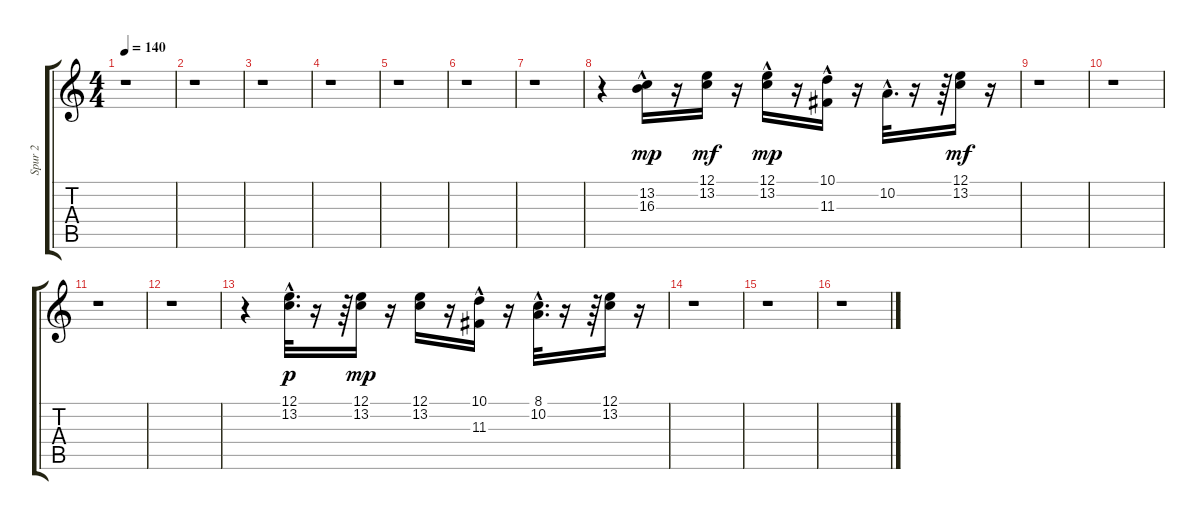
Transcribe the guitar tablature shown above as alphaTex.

\track ("Spur 2" "Spur 2") {instrument pizzicatostrings}
\staff {score tabs}
\tuning (E4 B3 G3 D3 A2 E2) {hide}
\ts (4 4)
\tempo 140
\clef g2
\ks c
r.1{dy mf} |
r.1 |
r.1 |
r.1 |
r.1 |
r.1 |
r.1 |
r.4 (13.2 16.3{hac}).16{dy mp} r.16 (12.1 13.2).16{dy mf} r.16 (12.1{hac} 13.2).16{dy mp} r.16 (10.1 11.3{hac}).16 r.16 10.2{hac}.32{d} r.16 r.64 (12.1 13.2).16{dy mf} r.16 |
r.1 |
r.1 |
r.1 |
r.1 |
r.4 (12.1{hac} 13.2{hac}).32{d dy p} r.16 r.64 (12.1 13.2).16{dy mp} r.16 (12.1 13.2).16 r.16 (10.1 11.3{hac}).16 r.16 (8.1{hac} 10.2{hac}).32{d} r.16 r.64 (12.1 13.2).16 r.16 |
r.1 |
r.1 |
r.1
